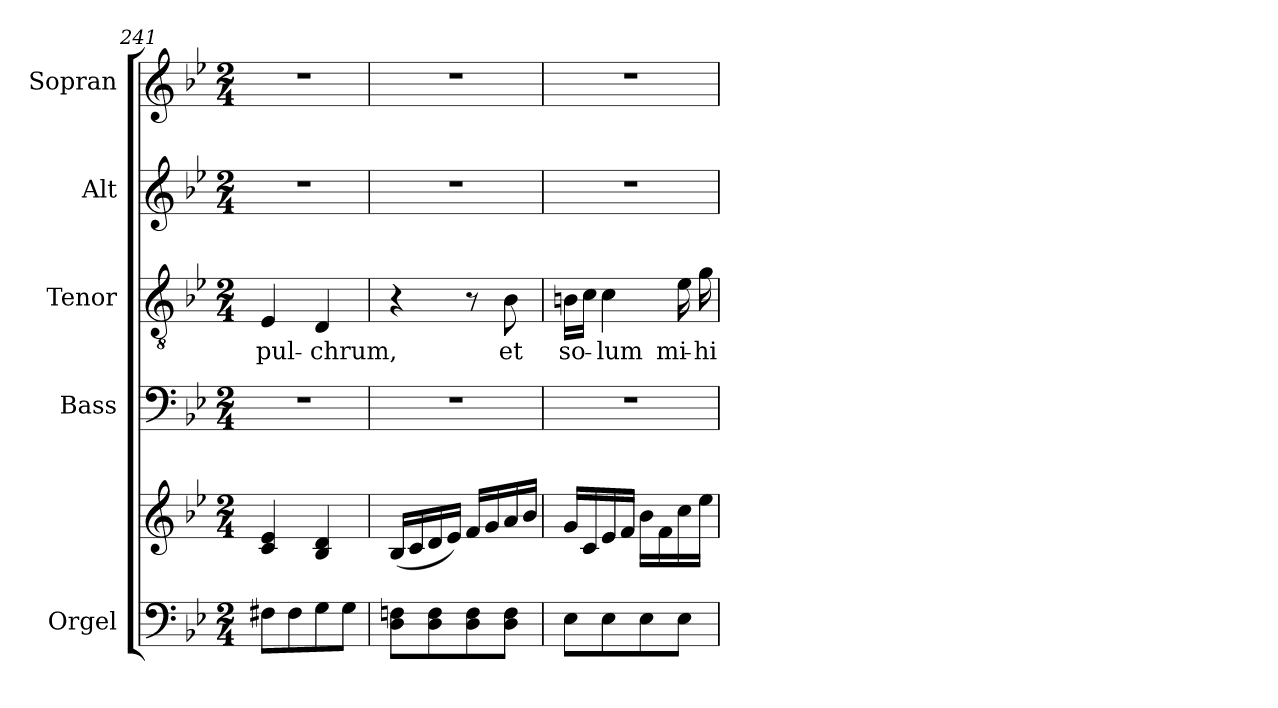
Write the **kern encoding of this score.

**kern	**kern	**kern	**kern	**text	**kern	**kern
*part5	*part5	*part4	*part3	*part3	*part2	*part1
*staff6	*staff5	*staff4	*staff3	*staff3	*staff2	*staff1
*I"Orgel	*	*I"Bass	*I"Tenor	*	*I"Alt	*I"Sopran
*I'Org.	*	*I'B.	*I'T.	*	*I'A.	*I'S.
*clefF4	*clefG2	*clefF4	*clefGv2	*	*clefG2	*clefG2
*k[b-e-]	*k[b-e-]	*k[b-e-]	*k[b-e-]	*	*k[b-e-]	*k[b-e-]
*B-:	*B-:	*B-:	*B-:	*	*B-:	*B-:
*M2/4	*M2/4	*M2/4	*M2/4	*	*M2/4	*M2/4
=241	=241	=241	=241	=241	=241	=241
!	!	!	!	!LO:LY:b	!	!
8F#X\L	4c/ 4e-/	2r	4E-/	-pul-	2r	2r
8F#\	.	.	.	.	.	.
!	!	!	!	!LO:LY:b	!	!
8G\	4B-/ 4d/	.	4D/	-chrum,	.	.
8G\J	.	.	.	.	.	.
=242	=242	=242	=242	=242	=242	=242
8D\ 8Fn\L	(<16B-/LL	2r	4r	.	2r	2r
.	16c/	.	.	.	.	.
8D\ 8F\	16d/	.	.	.	.	.
.	16e-/JJ)	.	.	.	.	.
8D\ 8F\	16f/LL	.	8r	.	.	.
.	16g/	.	.	.	.	.
!	!	!	!	!LO:LY:b	!	!
8D\ 8F\J	16a/	.	8B-\	et	.	.
.	16b-/JJ	.	.	.	.	.
=243	=243	=243	=243	=243	=243	=243
!	!	!	!	!LO:LY:b	!	!
8E-\L	16g/LL	2r	16Bn\LL	so-	2r	2r
.	16c/	.	16c\JJ	.	.	.
!	!	!	!	!LO:LY:b	!	!
8E-\	16e-/	.	4c\	-lum	.	.
.	16f/JJ	.	.	.	.	.
8E-\	16b-\LL	.	.	.	.	.
.	16f\	.	.	.	.	.
!	!	!	!	!LO:LY:b	!	!
8E-\J	16cc\	.	16e-\	mi-	.	.
!	!	!	!	!LO:LY:b	!	!
.	16ee-\JJ	.	16g\	-hi	.	.
=	=	=	=	=	=	=
*-	*-	*-	*-	*-	*-	*-
